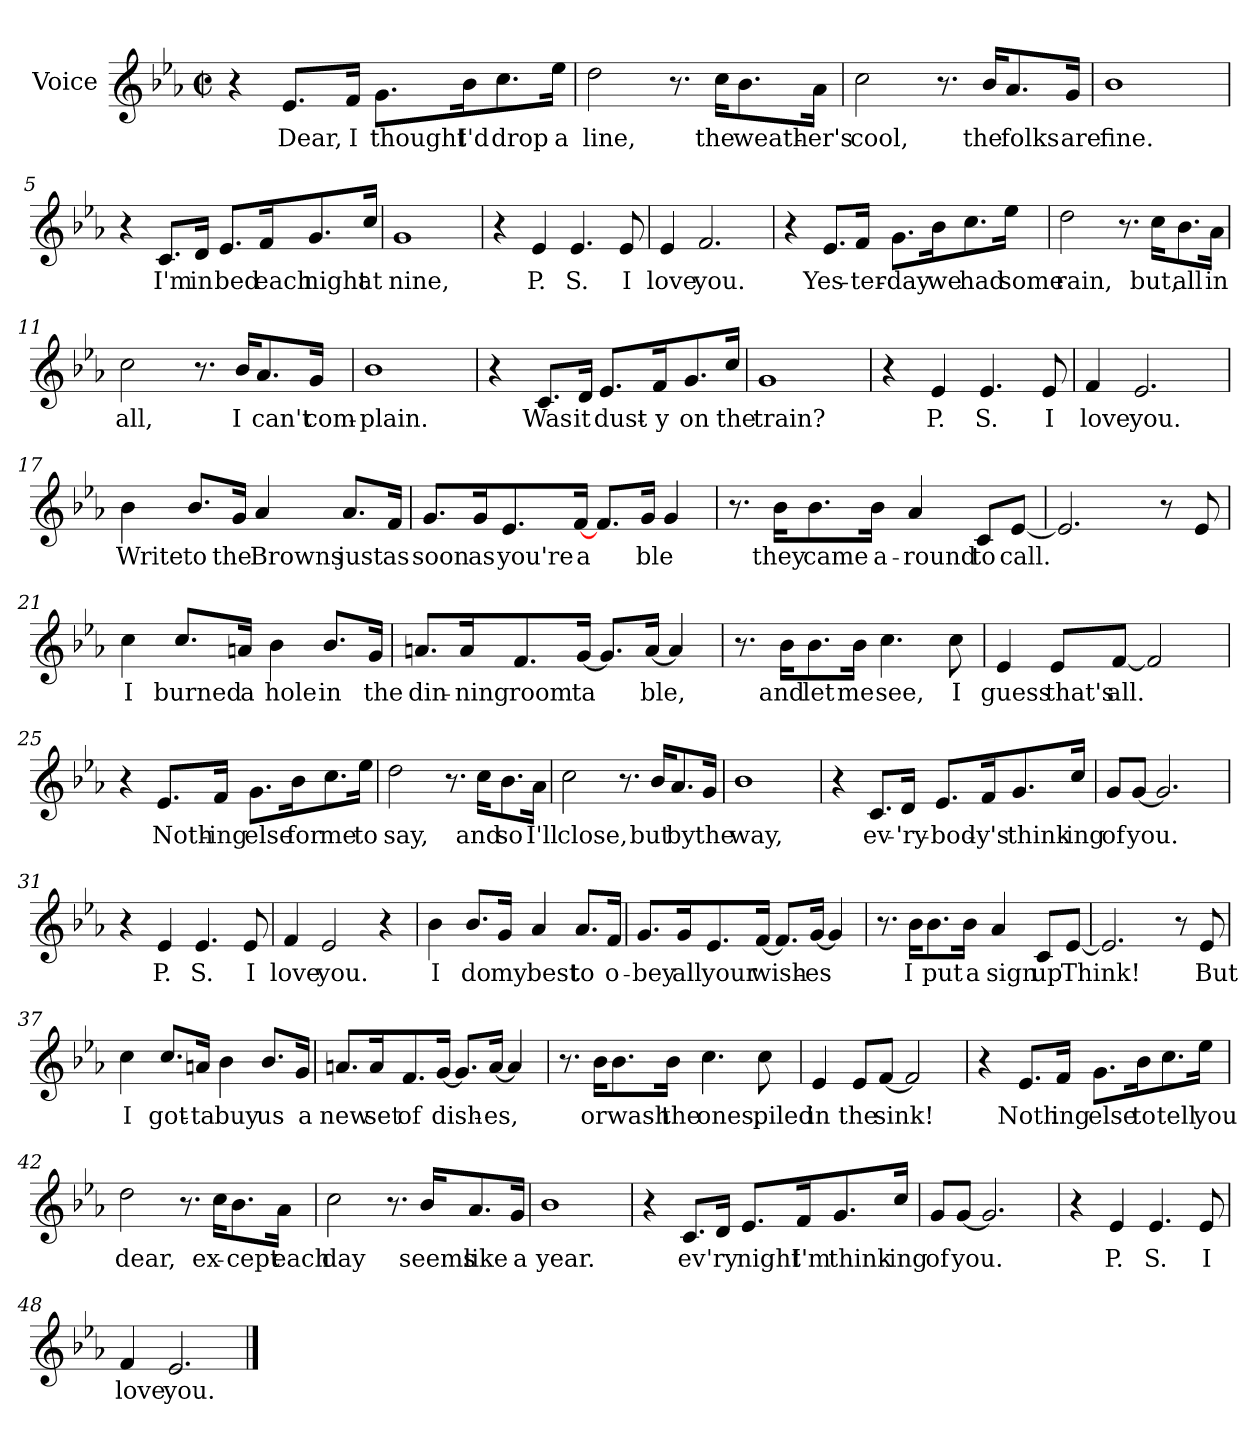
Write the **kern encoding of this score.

**kern	**text
*part1	*part1
*staff1	*staff1
*I"Voice	*
*I'Vo.	*
*clefG2	*
*k[b-e-a-]	*
*E-:	*
*M2/2	*
*met(c|)	*
=1	=1
4r	.
8.e-/L	Dear,
16f/Jk	I
8.g\L	thought
16b-\K	I'd
8.cc\	drop
16ee-\Jk	a
=2	=2
2dd\	line,
8.r	.
16cc\KL	the
8.b-\	weath-
16a-\Jk	-er's
=3	=3
2cc\	cool,
8.r	.
16b-/KL	the
8.a-/	folks
16g/Jk	are
!!LO:LB:g=z
=4	=4
1b-	fine.
=5	=5
4r	.
8.c/L	I'm
16d/Jk	in
8.e-/L	bed
16f/K	each
8.g/	night
16cc/Jk	at
=6	=6
1g	nine,
=7	=7
4r	.
4e-/	P.
4.e-/	S.
8e-/	I
=8	=8
4e-/	love
2.f/	you.
!!LO:LB:g=z
=9	=9
4r	.
8.e-/L	Yes-
16f/Jk	-ter-
8.g\L	-day
16b-\K	we
8.cc\	had
16ee-\Jk	some
=10	=10
2dd\	rain,
8.r	.
16cc\KL	but,
8.b-\	all
16a-\Jk	in
=11	=11
2cc\	all,
8.r	.
16b-/KL	I
8.a-/	can't
16g/Jk	com-
=12	=12
1b-	-plain.
!!LO:LB:g=z
=13	=13
4r	.
8.c/L	Was
16d/Jk	it
8.e-/L	dust-
16f/K	-y
8.g/	on
16cc/Jk	the
=14	=14
1g	train?
=15	=15
4r	.
4e-/	P.
4.e-/	S.
8e-/	I
=16	=16
4f/	love
2.e-/	you.
!!LO:LB:g=z
=17	=17
4b-\	Write
8.b-/L	to
16g/Jk	the
4a-/	Browns
8.a-/L	just
16f/Jk	as
=18	=18
8.g/L	soon
16g/K	as
8.e-/	you're
[16f/Jk	a
8.f/L	.
16g/Jk	ble
4g/	.
=19	=19
8.r	.
16b-\KL	they
8.b-\	came
16b-\Jk	a-
4a-/	-round
8c/L	to
[8e-/J	call.
=20	=20
2.e-/]	.
8r	.
8e-/	.
!!LO:LB:g=z
=21	=21
4cc\	I
8.cc/L	burned
16an/Jk	a
4b-\	hole
8.b-/L	in
16g/Jk	the
=22	=22
8.an/L	din-
16a/K	-ning
8.f/	room
[16g/Jk	-ta
8.g/L]	.
[16a/Jk	ble,
4a/]	.
=23	=23
8.r	.
16b-\KL	and
8.b-\	let
16b-\Jk	me
4.cc\	see,
8cc\	I
!!LO:LB:g=z
=24	=24
4e-/	guess
8e-/L	that's
[8f/J	all.
2f/]	.
=25	=25
4r	.
8.e-/L	Noth-
16f/Jk	-ing
8.g\L	else
16b-\K	for
8.cc\	me
16ee-\Jk	to
=26	=26
2dd\	say,
8.r	.
16cc\KL	and
8.b-\	so
16a-\Jk	I'll
!!LO:LB:g=z
=27	=27
2cc\	close,
8.r	.
16b-/KL	but
8.a-/	by
16g/Jk	the
=28	=28
1b-	way,
=29	=29
4r	.
8.c/L	ev-
16d/Jk	-'ry-
8.e-/L	-bod-
16f/K	-y's
8.g/	think-
16cc/Jk	-ing
=30	=30
8g/L	of
[8g/J	you.
2.g/]	.
!!LO:PB:g=z
=31	=31
4r	.
4e-/	P.
4.e-/	S.
8e-/	I
=32	=32
4f/	love
2e-/	you.
4r	.
=33	=33
4b-\	I
8.b-/L	do
16g/Jk	my
4a-/	best
8.a-/L	to
16f/Jk	o-
!!LO:LB:g=z
=34	=34
8.g/L	-bey
16g/K	all
8.e-/	your
[16f/Jk	wish-
8.f/L]	.
[16g/Jk	-es
4g/]	.
=35	=35
8.r	.
16b-\KL	I
8.b-\	put
16b-\Jk	a
4a-/	sign
8c/L	up
[8e-/J	Think!
=36	=36
2.e-/]	.
8r	.
8e-/	But
=37	=37
4cc\	I
8.cc/L	got-
16an/Jk	-ta
4b-\	buy
8.b-/L	us
16g/Jk	a
!!LO:LB:g=z
=38	=38
8.an/L	new
16a/K	set
8.f/	of
[16g/Jk	dish-
8.g/L]	.
[16a/Jk	-es,
4a/]	.
=39	=39
8.r	.
16b-\KL	or
8.b-\	wash
16b-\Jk	the
4.cc\	ones,
8cc\	piled
=40	=40
4e-/	in
8e-/L	the
[8f/J	sink!
2f/]	.
!!LO:LB:g=z
=41	=41
4r	.
8.e-/L	Noth
16f/Jk	ing
8.g\L	else
16b-\K	to
8.cc\	tell
16ee-\Jk	you
=42	=42
2dd\	dear,
8.r	.
16cc\KL	ex-
8.b-\	-cept
16a-\Jk	each
=43	=43
2cc\	day
8.r	.
16b-/KL	seems
8.a-/	like
16g/Jk	a
=44	=44
1b-	year.
!!LO:LB:g=z
=45	=45
4r	.
8.c/L	ev
16d/Jk	'ry
8.e-/L	night
16f/K	I'm
8.g/	think-
16cc/Jk	-ing
=46	=46
8g/L	of
[8g/J	you.
2.g/]	.
=47	=47
4r	.
4e-/	P.
4.e-/	S.
8e-/	I
=48	=48
4f/	love
2.e-/	you.
==	==
*-	*-
